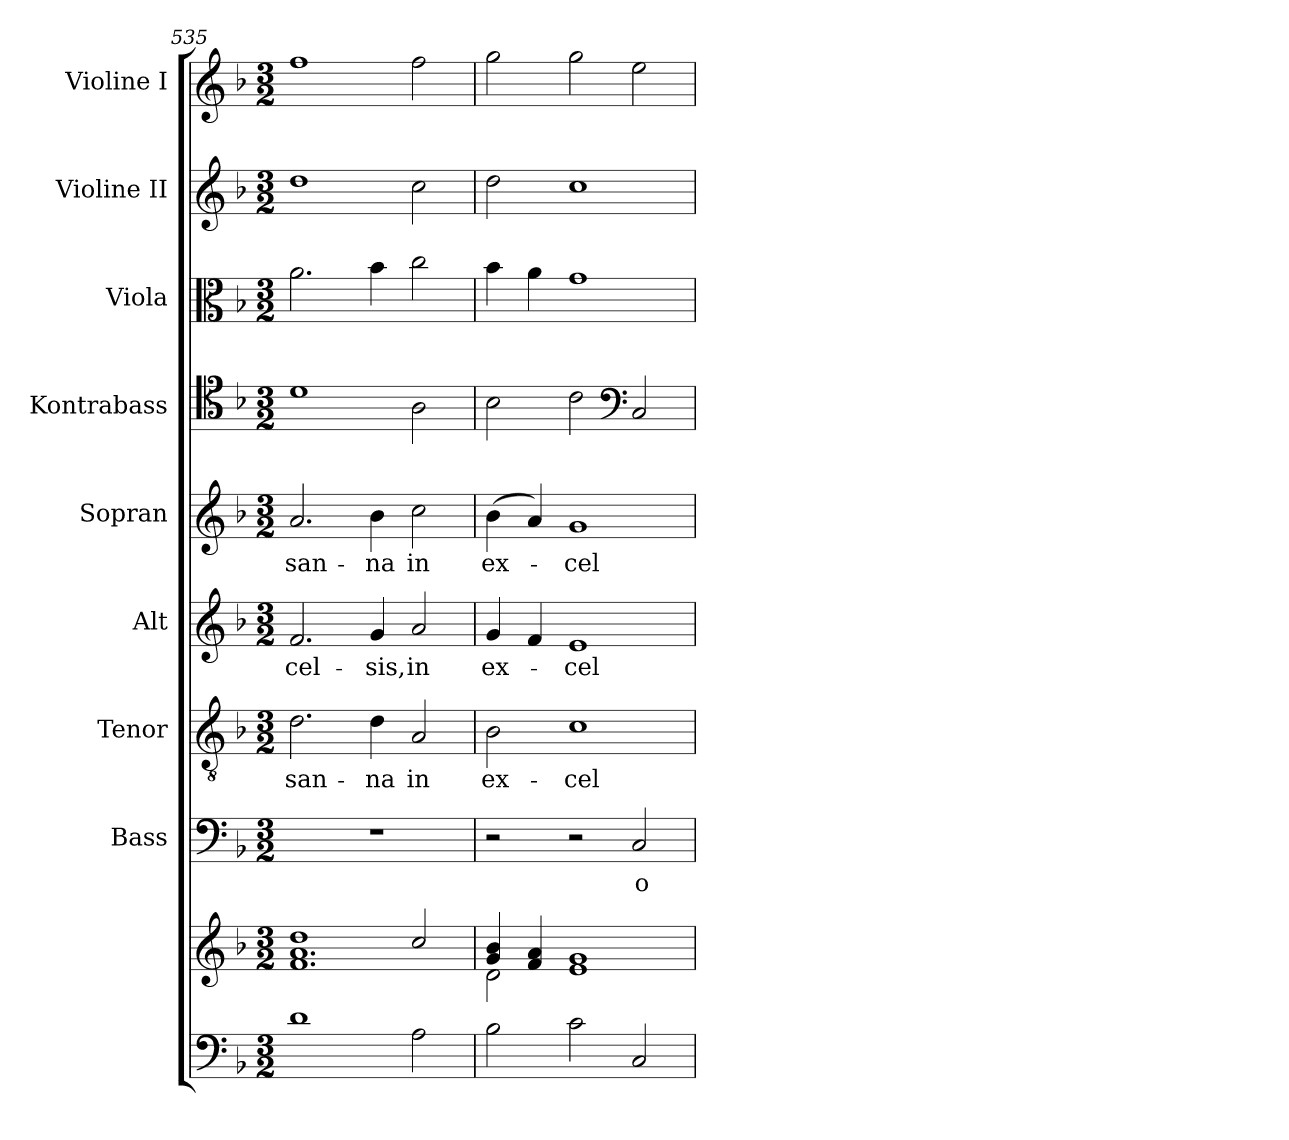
**kern	**kern	**kern	**text	**kern	**text	**kern	**text	**kern	**text	**kern	**kern	**kern	**kern
*part9	*part9	*part8	*part8	*part7	*part7	*part6	*part6	*part5	*part5	*part4	*part3	*part2	*part1
*staff10	*staff9	*staff8	*staff8	*staff7	*staff7	*staff6	*staff6	*staff5	*staff5	*staff4	*staff3	*staff2	*staff1
*	*	*I"Bass	*	*I"Tenor	*	*I"Alt	*	*I"Sopran	*	*I"Kontrabass	*I"Viola	*I"Violine II	*I"Violine I
*	*	*I'B.	*	*I'T.	*	*I'A.	*	*I'S.	*	*I'Kb.	*I'Vla.	*I'Vl. II	*I'Vl. I
*clefF4	*clefG2	*clefF4	*	*clefGv2	*	*clefG2	*	*clefG2	*	*clefC4	*clefC3	*clefG2	*clefG2
*	*	*	*	*	*	*	*	*	*	*ITrd7c12	*	*	*
*k[b-]	*k[b-]	*k[b-]	*	*k[b-]	*	*k[b-]	*	*k[b-]	*	*k[b-]	*k[b-]	*k[b-]	*k[b-]
*F:	*F:	*F:	*	*F:	*	*F:	*	*F:	*	*F:	*F:	*F:	*F:
*M3/2	*M3/2	*M3/2	*	*M3/2	*	*M3/2	*	*M3/2	*	*M3/2	*M3/2	*M3/2	*M3/2
=535	=535	=535	=535	=535	=535	=535	=535	=535	=535	=535	=535	=535	=535
*	*^	*	*	*	*	*	*	*	*	*	*	*	*
!	!	!	!	!	!	!LO:LY:b	!	!LO:LY:b	!	!LO:LY:b	!	!	!	!
1d	1dd	1.f 1.a	1.r	.	2.d\	-san-	2.f/	-cel-	2.a/	-san-	1D	2.a\	1dd	1ff
!	!	!	!	!	!	!LO:LY:b	!	!LO:LY:b	!	!LO:LY:b	!	!	!	!
.	.	.	.	.	4d\	-na	4g/	-sis,	4b-\	-na	.	4b-\	.	.
!	!	!	!	!	!	!LO:LY:b	!	!LO:LY:b	!	!LO:LY:b	!	!	!	!
2A\	2cc/	.	.	.	2A/	in	2a/	in	2cc\	in	2AA\	2cc\	2cc\	2ff\
=536	=536	=536	=536	=536	=536	=536	=536	=536	=536	=536	=536	=536	=536	=536
!	!	!	!	!	!	!LO:LY:b	!	!LO:LY:b	!	!LO:LY:b	!	!	!	!
2B-\	4g/ 4b-/	2d\	2r	.	2B-\	ex-	4g/	ex-	(>4b-\	ex-	2BB-\	4b-\	2dd\	2gg\
.	4f/ 4a/	.	.	.	.	.	4f/	.	4a/)	.	.	4a\	.	.
!	!	!	!	!	!	!LO:LY:b	!	!LO:LY:b	!	!LO:LY:b	!	!	!	!
2c\	1e 1g	1ryy	2r	.	1c	-cel-	1e	-cel-	1g	-cel-	2C\	1g	1cc	2gg\
*	*	*	*	*	*	*	*	*	*	*	*clefF4	*	*	*
!	!	!	!	!LO:LY:b	!	!	!	!	!	!	!	!	!	!
2C/	.	.	2C/	o-	.	.	.	.	.	.	2CC/	.	.	2ee\
*	*v	*v	*	*	*	*	*	*	*	*	*	*	*	*
=	=	=	=	=	=	=	=	=	=	=	=	=	=
*-	*-	*-	*-	*-	*-	*-	*-	*-	*-	*-	*-	*-	*-
